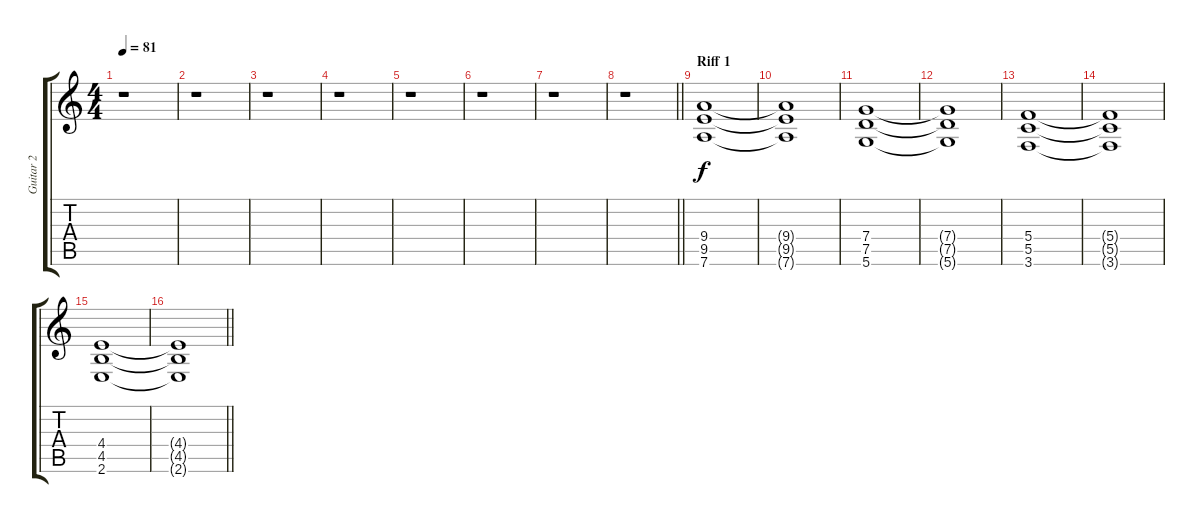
\track ("Guitar 2" "Guitar 2") {instrument overdrivenguitar}
\staff {score tabs}
\tuning (D4 A3 F3 C3 G2 D2) {hide}
\ts (4 4)
\tempo 81
\clef g2
\ks c
r.1{dy f} |
r.1 |
r.1 |
r.1 |
r.1 |
r.1 |
r.1 |
\barLineRight lightlight
r.1 |
\section ("" "Riff 1")
(9.4 9.5 7.6).1 |
(9.4{t} 9.5{t} 7.6{t}).1 |
(7.4 7.5 5.6).1 |
(7.4{t} 7.5{t} 5.6{t}).1 |
(5.4 5.5 3.6).1 |
(5.4{t} 5.5{t} 3.6{t}).1 |
(4.4 4.5 2.6).1 |
\barLineRight lightlight
(4.4{t} 4.5{t} 2.6{t}).1
